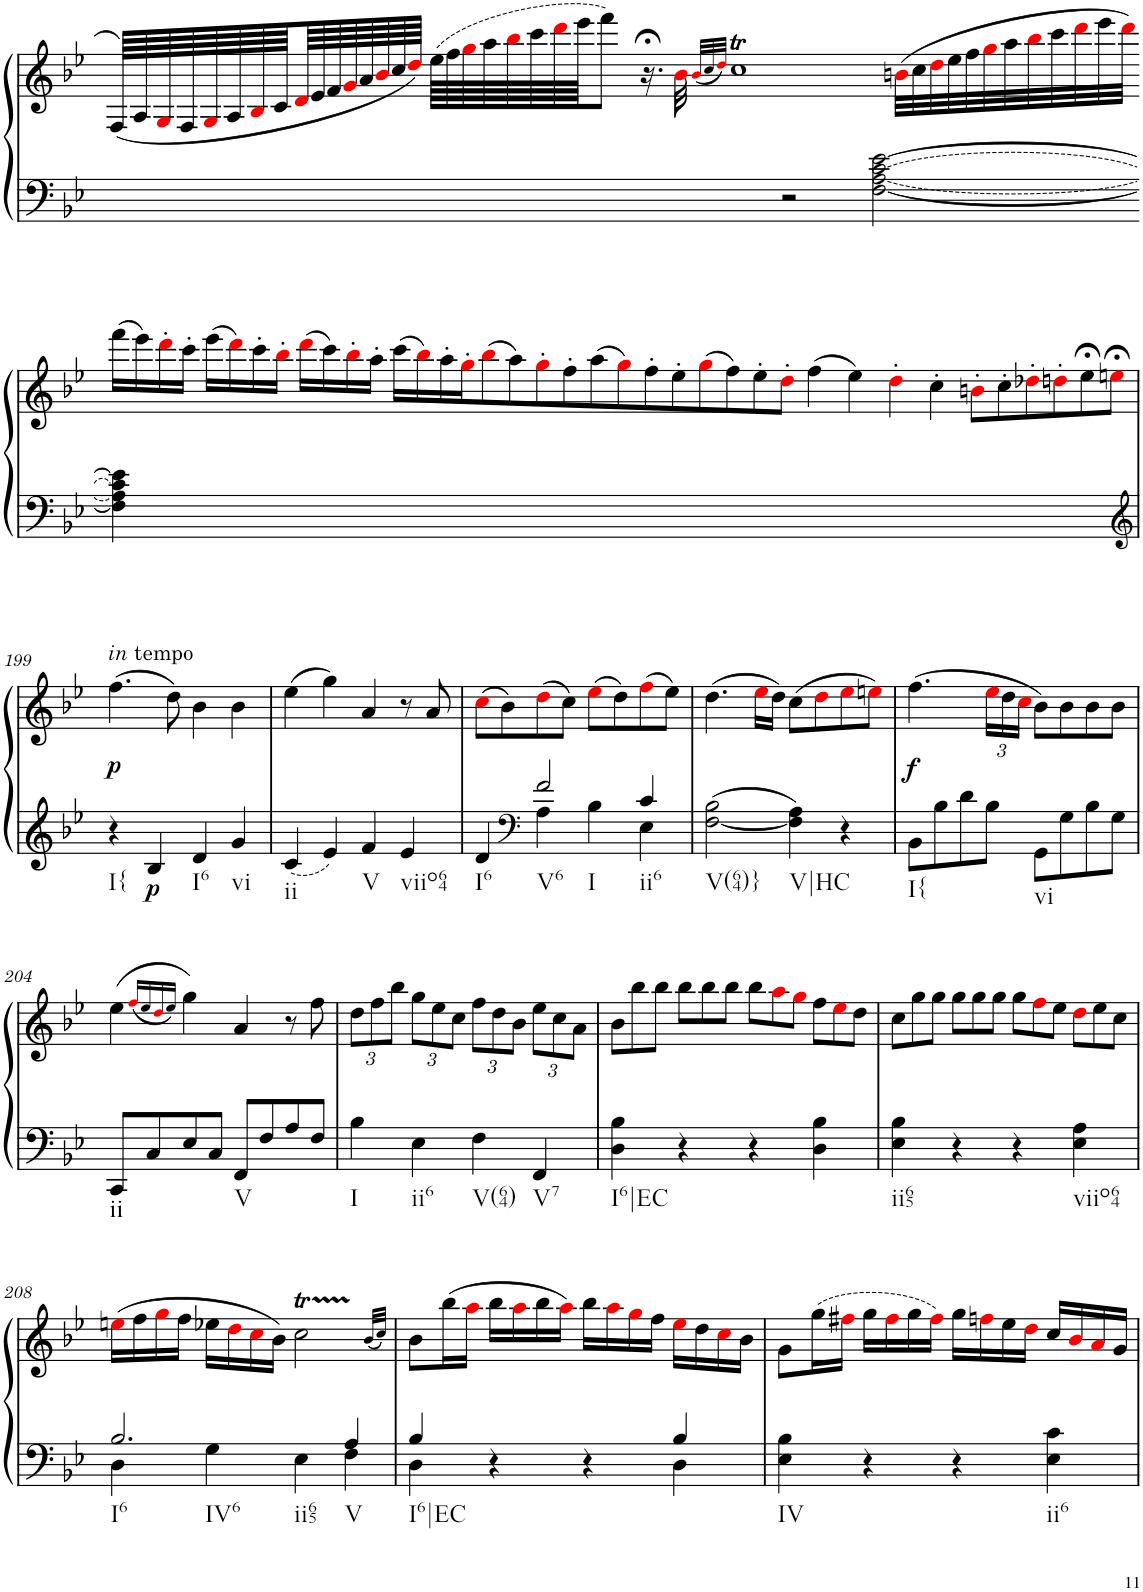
**kern	**kern	**dynam
*part1	*part1	*part1
*staff2	*staff1	*staff1/2
*I"Piano, Piano right	*	*
*I'Pno.	*	*
!!LO:PB:g=z
*clefF4	*clefG2	*
*k[b-e-]	*k[b-e-]	*
*M2/2	*M2/2	*
*met(c|)	*met(c|)	*
=198X2	=198X2	=198X2
1ryy	(64F/LLLL	.
.	64A/	.
.	64Gi/	.
.	64F/	.
.	64Gi/	.
.	64A/	.
.	64B-i/	.
.	64c/	.
.	64di/	.
.	64e-/	.
.	64f/	.
.	64gi/	.
.	64a/	.
.	64b-i/	.
.	64cc/	.
.	64ddi/JJJJ)	.
.	(64ee-\LLLL	.
.	64ff\	.
.	64ggi\	.
.	64aa\	.
.	64bb-i\	.
.	64ccc\	.
.	64dddi\	.
.	64eee-\JJJ	.
.	8fff\J)	.
.	16.r;<	.
.	32b-i\	.
.	(32qb-i/LLL	.
.	32qcc/	.
.	32qddi/JJJ)	.
.	[4.ccT	.
2r	8ryy	.
!LO:T:n=2:dash	!	!
!LO:T:n=3:dash	!	!
[2F\ [<2A\ [2c\ [2e-\	.	.
.	(32bni\LLL	.
.	32cc\	.
.	32ddi\	.
.	32ee-\	.
.	32ff\	.
.	32ggi\	.
.	32aa\	.
.	32bb-i\	.
.	32ccc\	.
.	32dddi\	.
.	32eee-\	.
.	32dddi\JJJ)	.
!!LO:LB:g=z
=198X3-	=198X3-	=198X3-
4F\] 4A\] 4c\] 4e-\]	(16fff\LL	.
.	8%5cc]	.
4ryy	.	.
2ryy	.	.
.	16eee-\)	.
.	16ddd'i\	.
.	16ccc'\JJ	.
.	(16eee-\LL	.
.	16dddi\)	.
1ryy	16ccc'\	.
.	16bb-'i\JJ	.
.	(16dddi\LL	.
.	16ccc\)	.
.	16bb-'i\	.
.	16aa'\JJ	.
.	(16ccc\LL	.
.	16bb-i\)	.
.	16aa'\	.
.	16gg'i\J	.
.	(8bb-i\	.
.	8aa\)	.
.	8gg'i\	.
1ryy	8ff'\	.
.	(8aa\	.
.	8ggi\)	.
.	8ff'\	.
.	8ee-'\	.
.	(8ggi\	.
.	8ff\)	.
.	8ee-'\	.
2ryy	8dd'i\J	.
.	(4ff\	.
.	4ee-\)	.
2ryy	.	.
.	4dd'i\	.
.	4cc'\	.
4ryy	.	.
.	8bn'i\L	.
2ryy	8cc'\	.
.	8dd-X'i\	.
.	8ddn'i\	.
.	8ee-;<\	.
8ryy	8een;<i\J	.
!!LO:LB:g=z
=199	=199	=199
*clefG2	*	*
!	!LO:TX:a:i:t=in	!
!	!LO:TX:a:t=tempo	!
!LO:TX:b:t=I{	!	!
!	!	!LO:DY:b
4r	(4.ff\	p
!	!	!LO:DY:b=2
4B-/	.	p
.	8dd\)	.
!LO:TX:b:t=I6	!	!
4d/	4b-\	.
!LO:TX:b:t=vi	!	!
4g/	4b-\	.
=200	=200	=200
!LO:TX:b:t=ii	!	!
4c/	(4ee-\	.
4e-/	4gg\)	.
!LO:TX:b:t=V	!	!
4f/	4a/	.
!LO:TX:b:t=viio64	!	!
4e-/	8r	.
.	8a/	.
=201	=201	=201
*^	*	*
!LO:TX:b:t=I6	!	!	!
4d/	4ryy	(8cci\L	.
.	.	8b-\)	.
*clefF4	*	*	*
!LO:TX:b:t=V6	!	!	!
!LO:TX:b:t=I	!	!	!
2f/	4A\	(8ddi\	.
.	.	8cc\J)	.
.	4B-\	(8ee-i\L	.
.	.	8dd\)	.
!LO:TX:b:t=ii6	!	!	!
4c/	4E-\	(8ffi\	.
.	.	8ee-\J)	.
*v	*v	*	*
=202	=202	=202
!LO:TX:b:t=V(64)}	!	!
[2F\ 2B-\	(4.dd\	.
.	16ee-i\LL	.
.	16dd\JJ)	.
!LO:TX:b:t=V|HC	!	!
4F\] 4A\	(8cc\L	.
.	8ddi\	.
4r	8ee-i\	.
.	8eeni\J)	.
=203	=203	=203
!LO:TX:b:t=I{	!	!
!	!	!LO:DY:b
8BB-\L	(4.ff\	f
8B-\	.	.
8d\	.	.
*	*Xbrackettup	*
8B-\J	24ee-i\LL	.
.	24dd\	.
.	24cci\JJ	.
!LO:TX:b:t=vi	!	!
8GG\L	8b-\L)	.
8G\	8b-\	.
8B-\	8b-\	.
8G\J	8b-\J	.
!!LO:LB:g=z
=204	=204	=204
!LO:TX:b:t=ii	!	!
8CC/L	(4ee-\	.
8C/	.	.
.	(16qffi/LL	.
.	16qee-/	.
.	16qddi/	.
.	16qee-/JJ)	.
8E-/	4gg\)	.
8C/J	.	.
!LO:TX:b:t=V	!	!
8FF/L	4a/	.
8F/	.	.
8A/	8r	.
8F/J	8ff\	.
=205	=205	=205
!LO:TX:b:t=I	!	!
4B-\	12dd\L	.
.	12ff\	.
.	12bb-\J	.
!LO:TX:b:t=ii6	!	!
4E-\	12gg\L	.
.	12ee-\	.
.	12cc\J	.
!LO:TX:b:t=V(64)	!	!
4F\	12ff\L	.
.	12dd\	.
.	12b-\J	.
!LO:TX:b:t=V7	!	!
4FF/	12ee-\L	.
.	12cc\	.
.	12a\J	.
=206	=206	=206
*	*Xtuplet	*
!LO:TX:b:t=I6|EC	!	!
4D\ 4B-\	12b-\L	.
.	12bb-\	.
.	12bb-\J	.
4r	12bb-\L	.
.	12bb-\	.
.	12bb-\J	.
4r	12bb-\L	.
.	12aai\	.
.	12ggi\J	.
4D\ 4B-\	12ff\L	.
.	12ee-i\	.
.	12dd\J	.
=207	=207	=207
!LO:TX:b:t=ii65	!	!
4E-\ 4B-\	12cc\L	.
.	12gg\	.
.	12gg\J	.
4r	12gg\L	.
.	12gg\	.
.	12gg\J	.
4r	12gg\L	.
.	12ffi\	.
.	12ee-\J	.
!LO:TX:b:t=viio64	!	!
4E-\ 4A\	12ddi\L	.
.	12ee-\	.
.	12cc\J	.
!!LO:LB:g=z
=208	=208	=208
*^	*	*
!LO:TX:b:t=I6	!	!	!
!LO:TX:b:t=IV6	!	!	!
!LO:TX:b:t=ii65	!	!	!
2.B-/	4D\	(16eeni\LL	.
.	.	16ff\	.
.	.	16ggi\	.
.	.	16ff\JJ	.
.	4G\	16ee-X\LL	.
.	.	16ddi\	.
.	.	16cci\	.
.	.	16b-\JJ)	.
.	4E-\	2ccT\	.
!LO:TX:b:t=V	!	!	!
4A/	4F\	.	.
.	.	(32qb-/LLL	.
.	.	32qcc/JJJ)	.
=209	=209	=209	=209
!LO:TX:b:t=I6|EC	!	!	!
4B-/	4D\	8b-\L	.
.	.	(16bb-\L	.
.	.	16aai\JJ	.
4r	2ryy	16bb-\LL	.
.	.	16aai\	.
.	.	16bb-\	.
.	.	16aai\JJ)	.
4r	.	16bb-\LL	.
.	.	16aai\	.
.	.	16ggi\	.
.	.	16ff\JJ	.
4B-/	4D\	16ee-i\LL	.
.	.	16dd\	.
.	.	16cci\	.
.	.	16b-\JJ	.
*v	*v	*	*
=210	=210	=210
!LO:TX:b:t=IV	!	!
4E-\ 4B-\	8g\L	.
.	(16gg\L	.
.	16ff#Xi\JJ	.
4r	16gg\LL	.
.	16ff#i\	.
.	16gg\	.
.	16ff#i\JJ)	.
4r	16gg\LL	.
.	16ffni\	.
.	16ee-\	.
.	16ddi\JJ	.
!LO:TX:b:t=ii6	!	!
4E-\ 4c\	16cc/LL	.
.	16b-i/	.
.	16ai/	.
.	16g/JJ	.
=	=	=
*-	*-	*-
